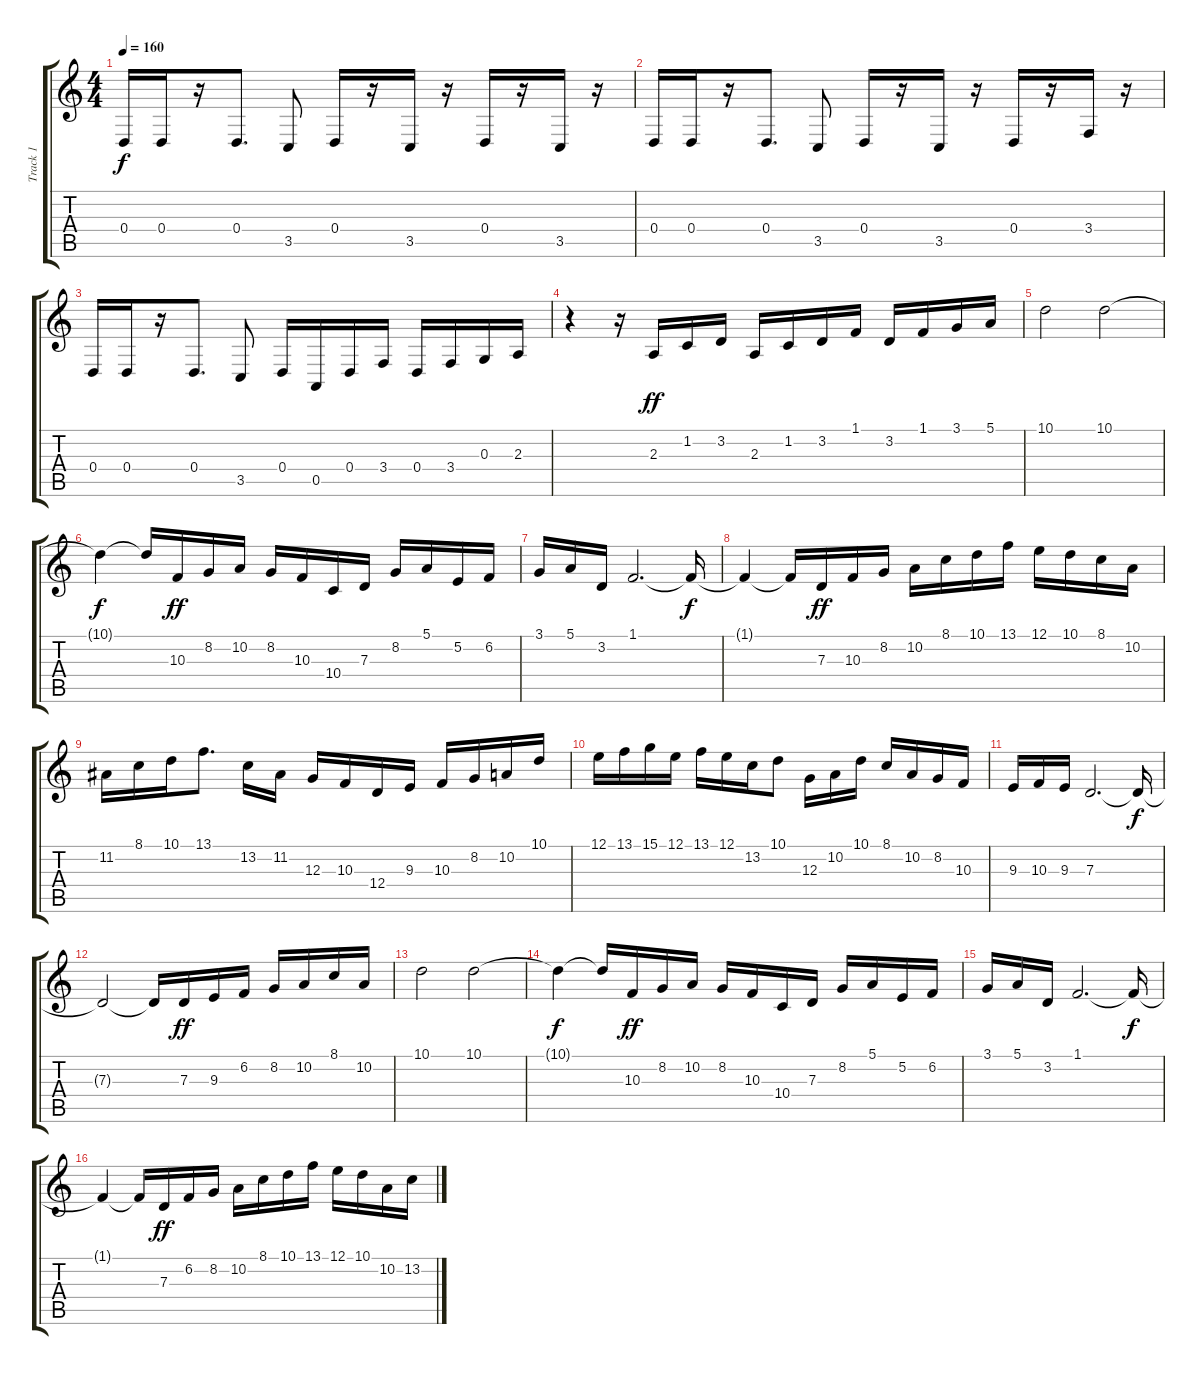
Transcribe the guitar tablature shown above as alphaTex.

\track ("Track 1" "Track 1") {instrument lead2sawtooth}
\staff {score tabs}
\tuning (E4 B3 G3 D3 A2 E2) {hide}
\ts (4 4)
\tempo 160
\clef g2
\ks c
0.4.16{dy f} 0.4.16 r.16 0.4.8{d} 3.5.8 0.4.16 r.16 3.5.16 r.16 0.4.16 r.16 3.5.16 r.16 |
0.4.16 0.4.16 r.16 0.4.8{d} 3.5.8 0.4.16 r.16 3.5.16 r.16 0.4.16 r.16 3.4.16 r.16 |
0.4.16 0.4.16 r.16 0.4.8{d} 3.5.8 0.4.16 0.5.16 0.4.16 3.4.16 0.4.16 3.4.16 0.3.16 2.3.16 |
r.4 r.16 2.3.16{dy ff} 1.2.16 3.2.16 2.3.16 1.2.16 3.2.16 1.1.16 3.2.16 1.1.16 3.1.16 5.1.16 |
10.1.2 10.1.2 |
10.1{t}.4{dy f} 10.1{t}.16 10.3.16{dy ff} 8.2.16 10.2.16 8.2.16 10.3.16 10.4.16 7.3.16 8.2.16 5.1.16 5.2.16 6.2.16 |
3.1.16 5.1.16 3.2.16 1.1.2{d} 1.1{t}.16{dy f} |
1.1{t}.4 1.1{t}.16 7.3.16{dy ff} 10.3.16 8.2.16 10.2.16 8.1.16 10.1.16 13.1.16 12.1.16 10.1.16 8.1.16 10.2.16 |
11.2.16 8.1.16 10.1.16 13.1.8{d} 13.2.16 11.2.16 12.3.16 10.3.16 12.4.16 9.3.16 10.3.16 8.2.16 10.2.16 10.1.16 |
12.1.16 13.1.16 15.1.16 12.1.16 13.1.16 12.1.16 13.2.16 10.1.8 12.3.16 10.2.16 10.1.16 8.1.16 10.2.16 8.2.16 10.3.16 |
9.3.16 10.3.16 9.3.16 7.3.2{d} 7.3{t}.16{dy f} |
7.3{t}.2 7.3{t}.16 7.3.16{dy ff} 9.3.16 6.2.16 8.2.16 10.2.16 8.1.16 10.2.16 |
10.1.2 10.1.2 |
10.1{t}.4{dy f} 10.1{t}.16 10.3.16{dy ff} 8.2.16 10.2.16 8.2.16 10.3.16 10.4.16 7.3.16 8.2.16 5.1.16 5.2.16 6.2.16 |
3.1.16 5.1.16 3.2.16 1.1.2{d} 1.1{t}.16{dy f} |
1.1{t}.4 1.1{t}.16 7.3.16{dy ff} 6.2.16 8.2.16 10.2.16 8.1.16 10.1.16 13.1.16 12.1.16 10.1.16 10.2.16 13.2.16
